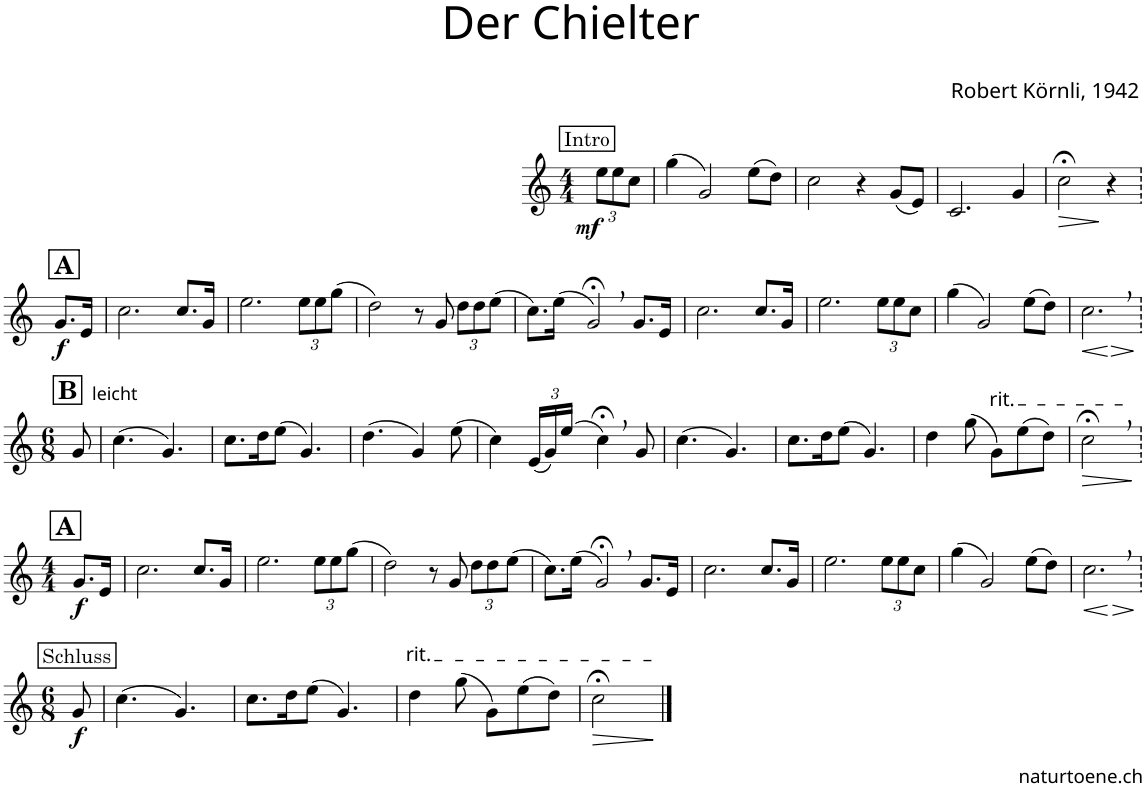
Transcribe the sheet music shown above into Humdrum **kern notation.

**kern	**dynam
*part1	*part1
*staff1	*staff1
*I"Alphorn	*
*I'Alphn.	*
*clefG2	*
*Trd4c6	*
*k[]	*
*M4/4	*
*Xbrackettup	*
!!LO:REH:place=s1:a:cj:fs=11:t=Intro
=	=
!	!LO:DY:b
12ee\L	mf
12ee\	.
12cc\J	.
=1	=1
(4gg\	.
2g/)	.
(8ee\L	.
8dd\J)	.
=2	=2
2cc\	.
4r	.
(8g/L	.
8e/J)	.
=3	=3
2.c/	.
4g/	.
=4	=4
!	!LO:HP:b
2cc;<\	>
4r	]
!!LO:LB:g=z
=4X1	=4X1
!!LO:REH:place=s1:a:B:cj:fs=14:t=A:qo=1
!	!LO:DY:b
8.g/L	f
16e/Jk	.
=5	=5
2.cc\	.
8.cc/L	.
16g/Jk	.
=6	=6
2.ee\	.
12ee\L	.
12ee\	.
(12gg\J	.
=7	=7
2dd\)	.
8r	.
8g/	.
12dd\L	.
12dd\	.
(12ee\J	.
=8	=8
8.cc\L)	.
(16ee\Jk	.
2g;<,/)	.
8.g/L	.
16e/Jk	.
=9	=9
2.cc\	.
8.cc/L	.
16g/Jk	.
=10	=10
2.ee\	.
12ee\L	.
12ee\	.
12cc\J	.
=11	=11
(4gg\	.
2g/)	.
(8ee\L	.
8dd\J)	.
=12	=12
!	!LO:HP:b
!	!LO:HP:n=1:b
2.cc,\	< >
.	[
!!LO:LB:g=z
=12X2	=12X2
!!LO:REH:place=s1:a:B:cj:fs=14:t=B
*M6/8	*
!LO:TX:a:t=leicht	!
8g/	.
.	]
=13	=13
(4.cc\	.
4.g/)	.
=14	=14
8.cc\L	.
16dd\K	.
(8ee\J	.
4.g/)	.
=15	=15
(4.dd\	.
4g/)	.
(8ee\	.
=16	=16
4cc\)	.
(24e/LL	.
24g/)	.
(24ee/JJ	.
4cc;<,\)	.
8g/	.
=17	=17
(4.cc\	.
4.g/)	.
=18	=18
8.cc\L	.
16dd\K	.
(8ee\J	.
4.g/)	.
=19	=19
4dd\	.
(8gg\	.
!LO:TX:a:t=rit.	!
8g\L)	.
(8ee\	.
8dd\J)	.
=20	=20
!	!LO:HP:b
2cc;<,\	>
.	]
!!LO:LB:g=z
=20X3	=20X3
!!LO:REH:place=s1:a:B:cj:fs=14:t=A
*M4/4	*
!	!LO:DY:b
8.g/L	f
16e/Jk	.
=21	=21
2.cc\	.
8.cc/L	.
16g/Jk	.
=22	=22
2.ee\	.
12ee\L	.
12ee\	.
(12gg\J	.
=23	=23
2dd\)	.
8r	.
8g/	.
12dd\L	.
12dd\	.
(12ee\J	.
=24	=24
8.cc\L)	.
(16ee\Jk	.
2g;<,/)	.
8.g/L	.
16e/Jk	.
=25	=25
2.cc\	.
8.cc/L	.
16g/Jk	.
=26	=26
2.ee\	.
12ee\L	.
12ee\	.
12cc\J	.
=27	=27
(4gg\	.
2g/)	.
(8ee\L	.
8dd\J)	.
=28	=28
!	!LO:HP:b
!	!LO:HP:n=1:b
2.cc,\	< >
.	[
!!LO:LB:g=z
!!LO:REH:place=s1:a:cj:fs=11:t=Schluss
=28X4	=28X4
*M6/8	*
!	!LO:DY:b
8g/	f
.	]
=29	=29
(4.cc\	.
4.g/)	.
=30	=30
8.cc\L	.
16dd\K	.
(8ee\J	.
4.g/)	.
=31	=31
!LO:TX:a:t=rit.	!
4dd\	.
(8gg\	.
8g\L)	.
(8ee\	.
8dd\J)	.
=32	=32
!	!LO:HP:b
2cc;<\	>
.	]
==	==
*-	*-
